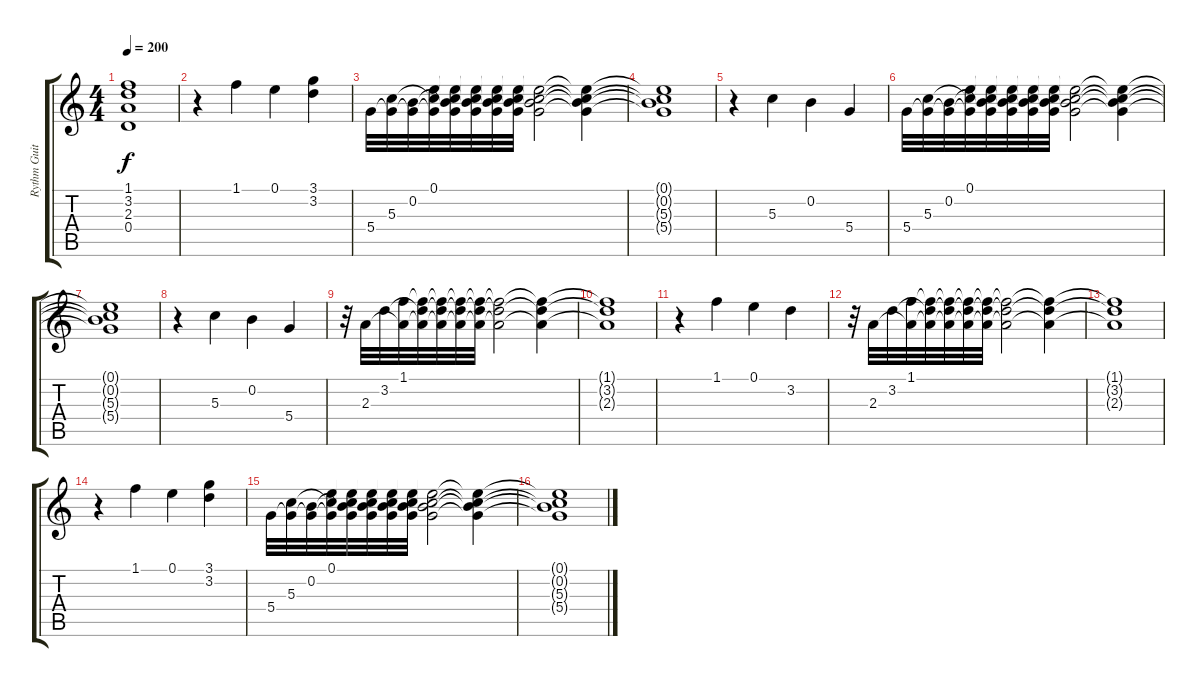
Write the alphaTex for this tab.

\track ("Rythm Guitars" "Rythm Guit") {instrument distortionguitar}
\staff {score tabs}
\tuning (E4 B3 G3 D3 A2 E2) {hide}
\ts (4 4)
\tempo 200
\clef g2
\ks c
(1.1{t} 3.2{t} 2.3{t} 0.4{t}).1{dy f} |
r.4 1.1.4 0.1.4 (3.1 3.2).4 |
5.4.32 (5.3 5.4{t}).32 (0.2 5.4{t}).32 (0.1 5.3{t} 5.4{t}).32 (0.1{t} 0.2{t} 5.3{t} 5.4{t}).32 (0.1{t} 0.2{t} 5.3{t} 5.4{t}).32 (0.1{t} 0.2{t} 5.3{t} 5.4{t}).32 (0.1{t} 0.2{t} 5.3{t} 5.4{t}).32 (0.1{t} 0.2{t} 5.3{t} 5.4{t}).2 (0.1{t} 0.2{t} 5.3{t} 5.4{t}).4 |
(0.1{t} 0.2{t} 5.3{t} 5.4{t}).1 |
r.4 5.3.4 0.2.4 5.4.4 |
5.4.32 (5.3 5.4{t}).32 (0.2 5.4{t}).32 (0.1 5.3{t} 5.4{t}).32 (0.1{t} 0.2{t} 5.3{t} 5.4{t}).32 (0.1{t} 0.2{t} 5.3{t} 5.4{t}).32 (0.1{t} 0.2{t} 5.3{t} 5.4{t}).32 (0.1{t} 0.2{t} 5.3{t} 5.4{t}).32 (0.1{t} 0.2{t} 5.3{t} 5.4{t}).2 (0.1{t} 0.2{t} 5.3{t} 5.4{t}).4 |
(0.1{t} 0.2{t} 5.3{t} 5.4{t}).1 |
r.4 5.3.4 0.2.4 5.4.4 |
r.32 2.3.32 3.2.32 (1.1 2.3{t}).32 (1.1{t} 3.2{t} 2.3{t}).32 (1.1{t} 3.2{t} 2.3{t}).32 (1.1{t} 3.2{t} 2.3{t}).32 (1.1{t} 3.2{t} 2.3{t}).32 (1.1{t} 3.2{t} 2.3{t}).2 (1.1{t} 3.2{t} 2.3{t}).4 |
(1.1{t} 3.2{t} 2.3{t}).1 |
r.4 1.1.4 0.1.4 3.2.4 |
r.32 2.3.32 3.2.32 (1.1 2.3{t}).32 (1.1{t} 3.2{t} 2.3{t}).32 (1.1{t} 3.2{t} 2.3{t}).32 (1.1{t} 3.2{t} 2.3{t}).32 (1.1{t} 3.2{t} 2.3{t}).32 (1.1{t} 3.2{t} 2.3{t}).2 (1.1{t} 3.2{t} 2.3{t}).4 |
(1.1{t} 3.2{t} 2.3{t}).1 |
r.4 1.1.4 0.1.4 (3.1 3.2).4 |
5.4.32 (5.3 5.4{t}).32 (0.2 5.4{t}).32 (0.1 5.3{t} 5.4{t}).32 (0.1{t} 0.2{t} 5.3{t} 5.4{t}).32 (0.1{t} 0.2{t} 5.3{t} 5.4{t}).32 (0.1{t} 0.2{t} 5.3{t} 5.4{t}).32 (0.1{t} 0.2{t} 5.3{t} 5.4{t}).32 (0.1{t} 0.2{t} 5.3{t} 5.4{t}).2 (0.1{t} 0.2{t} 5.3{t} 5.4{t}).4 |
(0.1{t} 0.2{t} 5.3{t} 5.4{t}).1
